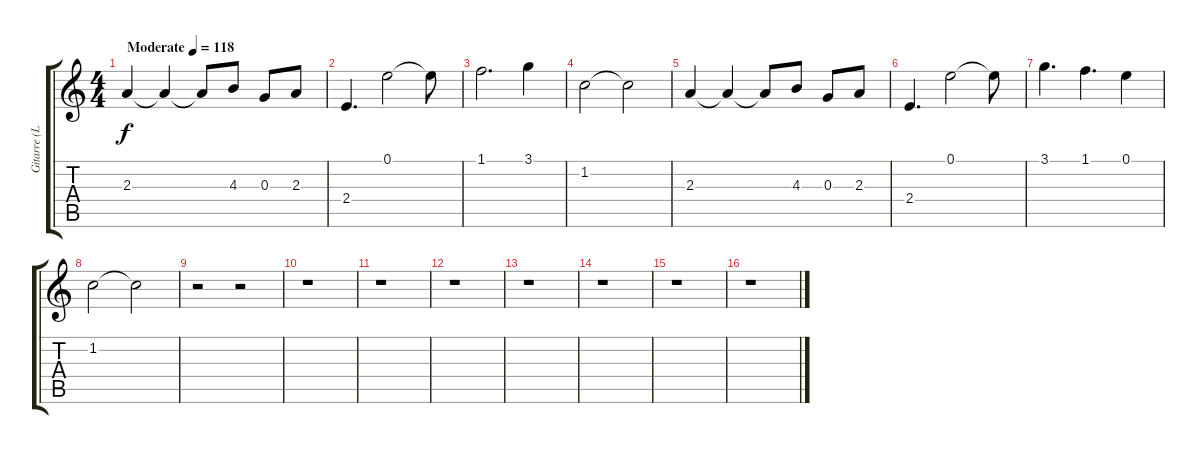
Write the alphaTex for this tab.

\track ("Gitarre (Lead) (Könnte auch Keyboard sei" "Gitarre (L") {instrument overdrivenguitar}
\staff {score tabs}
\tuning (E4 B3 G3 D3 A2 E2) {hide}
\ts (4 4)
\tempo (118 "Moderate")
\clef g2
\ks c
2.3.4{dy f instrument overdrivenguitar} 2.3{t}.4 2.3{t}.8 4.3.8 0.3.8 2.3.8 |
2.4.4{d} 0.1.2 0.1{t}.8 |
1.1.2{d} 3.1.4 |
1.2.2 1.2{t}.2 |
2.3.4 2.3{t}.4 2.3{t}.8 4.3.8 0.3.8 2.3.8 |
2.4.4{d} 0.1.2 0.1{t}.8 |
3.1.4{d} 1.1.4{d} 0.1.4 |
1.2.2 1.2{t}.2 |
r.2 r.2 |
r.1 |
r.1 |
r.1 |
r.1 |
r.1 |
r.1 |
r.1
